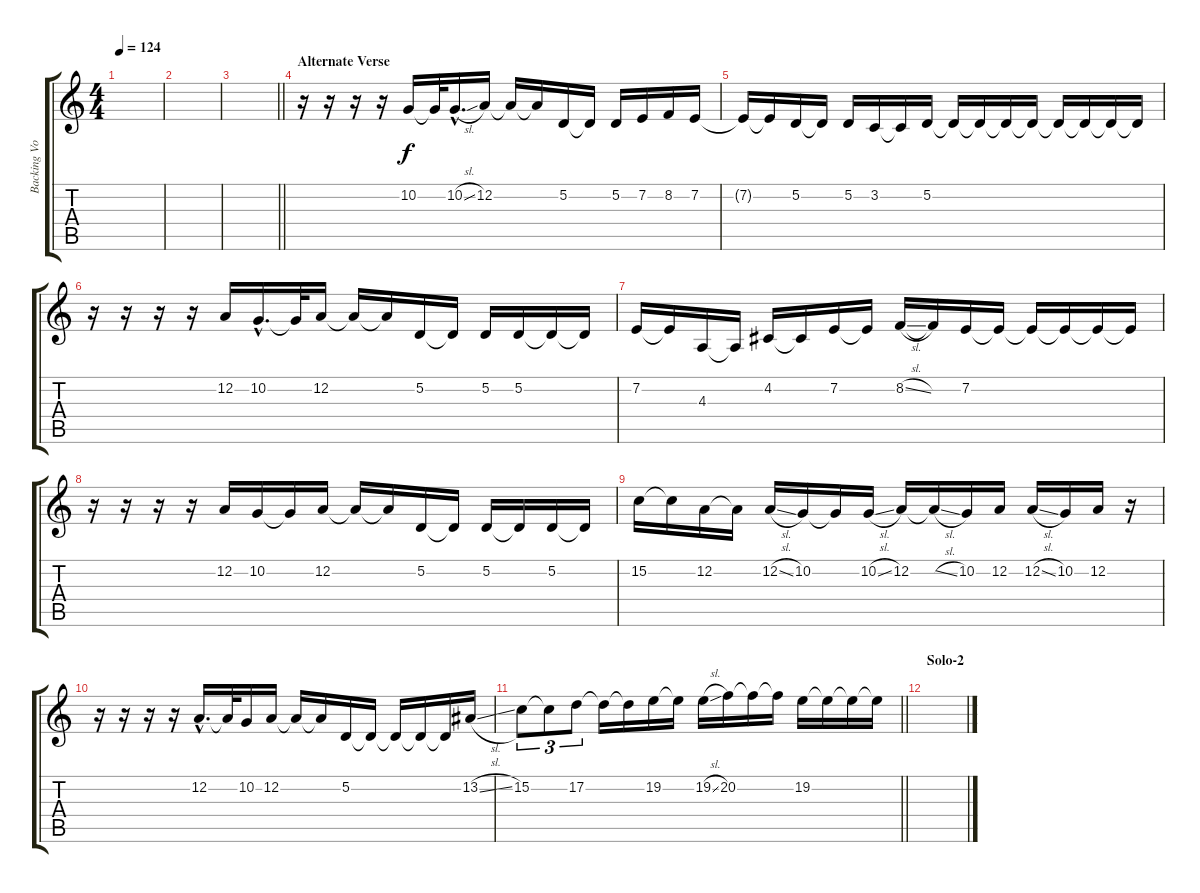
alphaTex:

\track ("Backing Vocals" "Backing Vo") {instrument trumpet}
\staff {score tabs}
\tuning (D4 A3 F3 C3 G2 D2) {hide}
\ts (4 4)
\tempo 124
\clef g2
\ks c
|
|
\barLineRight lightlight
|
\section ("" "Alternate Verse")
r.16 r.16 r.16 r.16 10.2.16 10.2{t}.32 10.2{sl hac}.16{d} 12.2.16 12.2{t}.16 12.2{t}.16 5.2.16 5.2{t}.16 5.2.16 7.2.16 8.2.16 7.2.16 |
7.2{t}.16 7.2{t}.16 5.2.16 5.2{t}.16 5.2.16 3.2.16 3.2{t}.16 5.2.16 5.2{t}.16 5.2{t}.16 5.2{t}.16 5.2{t}.16 5.2{t}.16 5.2{t}.16 5.2{t}.16 5.2{t}.16 |
r.16 r.16 r.16 r.16 12.2.16 10.2{hac}.16{d} 10.2{t}.32 12.2.16 12.2{t}.16 12.2{t}.16 5.2.16 5.2{t}.16 5.2.16 5.2.16 5.2{t}.16 5.2{t}.16 |
7.2.16 7.2{t}.16 4.3.16 4.3{t}.16 4.2.16 4.2{t}.16 7.2.16 7.2{t}.16 8.2{sl}.16 8.2{t}.16 7.2.16 7.2{t}.16 7.2{t}.16 7.2{t}.16 7.2{t}.16 7.2{t}.16 |
r.16 r.16 r.16 r.16 12.2.16 10.2.16 10.2{t}.16 12.2.16 12.2{t}.16 12.2{t}.16 5.2.16 5.2{t}.16 5.2.16 5.2{t}.16 5.2.16 5.2{t}.16 |
15.2.16 15.2{t}.16 12.2.16 12.2{t}.16 12.2{sl}.16 10.2.16 10.2{t}.16 10.2{sl}.16 12.2.16 12.2{sl t}.16 10.2.16 12.2.16 12.2{sl}.16 10.2.16 12.2.16 r.16 |
r.16 r.16 r.16 r.16 12.2{hac}.16{d} 12.2{t}.32 10.2.16 12.2.16 12.2{t}.16 12.2{t}.16 5.2.16 5.2{t}.16 5.2{t}.16 5.2{t}.16 5.2{t}.16 13.2{sl}.16 |
\barLineRight lightlight
15.2.8{tu (3 2)} 15.2{t}.8{tu (3 2)} 17.2.8{tu (3 2)} 17.2{t}.16 17.2{t}.16 19.2.16 19.2{t}.16 19.2{sl}.16 20.2.16 20.2{t}.16 20.2{t}.16 19.2.16 19.2{t}.16 19.2{t}.16 19.2{t}.16 |
\section ("" "Solo-2")
